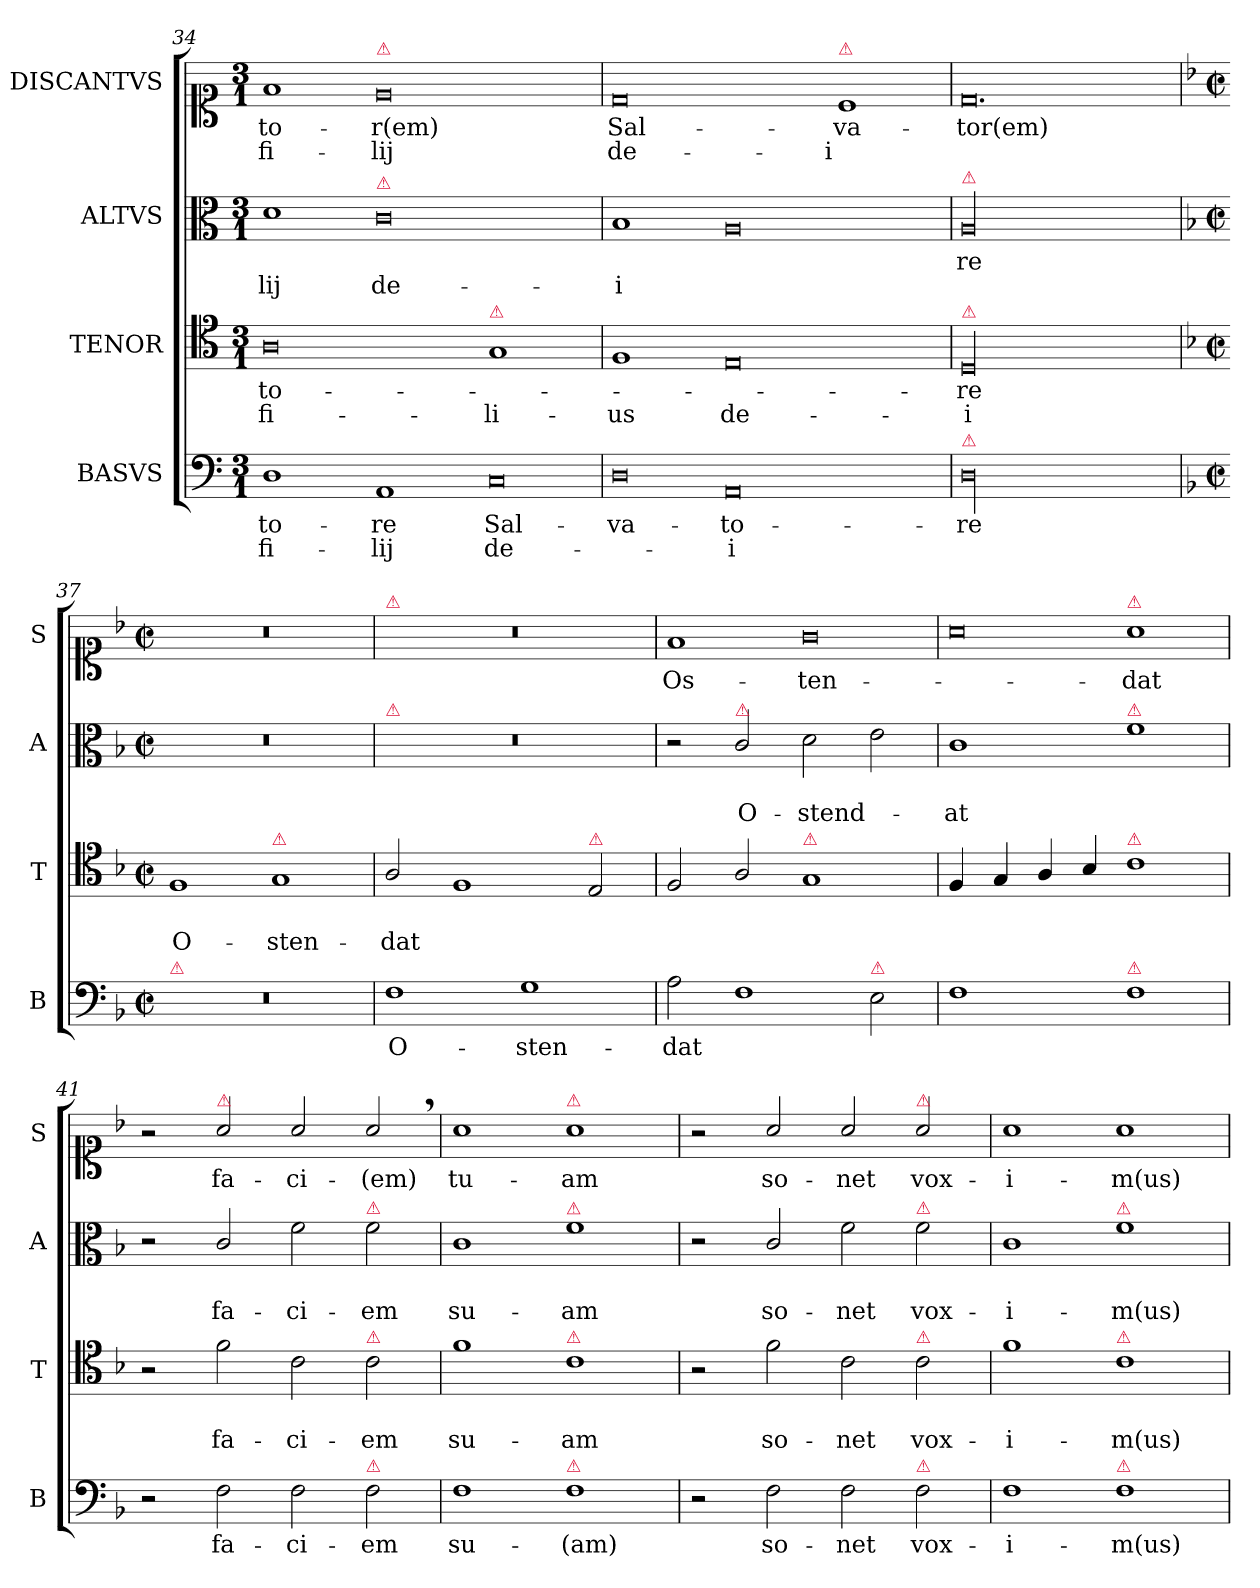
**kern	**text	**text	**kern	**text	**text	**kern	**text	**text	**kern	**text	**text
*part4	*part4	*part4	*part3	*part3	*part3	*part2	*part2	*part2	*part1	*part1	*part1
*staff4	*staff4	*staff4	*staff3	*staff3	*staff3	*staff2	*staff2	*staff2	*staff1	*staff1	*staff1
*I"BASVS	*	*	*I"TENOR	*	*	*I"ALTVS	*	*	*I"DISCANTVS	*	*
*I'B	*	*	*I'T	*	*	*I'A	*	*	*I'S	*	*
*clefF4	*	*	*clefC4	*	*	*clefC3	*	*	*clefC1	*	*
*k[]	*	*	*k[]	*	*	*k[]	*	*	*k[]	*	*
*D:dor	*	*	*D:dor	*	*	*D:dor	*	*	*D:dor	*	*
*M3/1	*	*	*M3/1	*	*	*M3/1	*	*	*M3/1	*	*
=34	=34	=34	=34	=34	=34	=34	=34	=34	=34	=34	=34
1D	-to-	fi-	0A	-to-	fi-	1d	.	-lij	1f	-to-	fi-
!	!	!	!	!	!	!	!	!	!LO:TX:a:color=crimson:t=⚠	!	!
!	!	!	!	!	!	!LO:TX:a:color=crimson:t=⚠	!	!	!	!	!
1AA	-re	-lij	.	.	.	0c	.	de-	0e	-r(em)	-lij
!	!	!	!LO:TX:a:color=crimson:t=⚠	!	!	!	!	!	!	!	!
!LO:N:vis=0	!	!	!	!	!	!	!	!	!	!	!
1C	Sal-	de-	1G	.	-li-	.	.	.	.	.	.
=35	=35	=35	=35	=35	=35	=35	=35	=35	=35	=35	=35
!LO:N:vis=0	!	!	!	!	!	!	!	!	!	!	!
1D	-va-	.	1F	.	-us	1B	.	-i	0d	Sal-	de-
0AA	-to-	-i	0E	.	de-	0A	.	.	.	.	.
!	!	!	!	!	!	!	!	!	!LO:TX:a:color=crimson:t=⚠	!	!
.	.	.	.	.	.	.	.	.	1c	-va-	-i
=36	=36	=36	=36	=36	=36	=36	=36	=36	=36	=36	=36
!	!	!	!	!	!	!LO:TX:a:color=crimson:t=⚠	!	!	!	!	!
!	!	!	!LO:TX:a:color=crimson:t=⚠	!	!	!	!	!	!	!	!
!LO:TX:a:color=crimson:t=⚠	!	!	!	!	!	!	!	!	!	!	!
!LO:N:vis=00	!	!	!LO:N:vis=00	!	!	!LO:N:vis=00	!	!	!	!	!
0.D	-re	.	0.D	-re	-i	0.A	-re	.	0.d	-tor(em)	.
=37	=37	=37	=37	=37	=37	=37	=37	=37	=37	=37	=37
*k[b-]	*	*	*k[b-]	*	*	*k[b-]	*	*	*k[b-]	*	*
*M2/1	*	*	*M2/1	*	*	*M2/1	*	*	*M2/1	*	*
*met(c|)	*	*	*met(c|)	*	*	*met(c|)	*	*	*met(c|)	*	*
!LO:TX:a:color=crimson:t=⚠	!	!	!	!	!	!	!	!	!	!	!
0r	.	.	1F	.	O-	0r	.	.	0r	.	.
!	!	!	!LO:TX:a:color=crimson:t=⚠	!	!	!	!	!	!	!	!
.	.	.	1G	.	-sten-	.	.	.	.	.	.
=38	=38	=38	=38	=38	=38	=38	=38	=38	=38	=38	=38
!	!	!	!	!	!	!	!	!	!LO:TX:a:color=crimson:t=⚠	!	!
!	!	!	!	!	!	!LO:TX:a:color=crimson:t=⚠	!	!	!	!	!
1F	O-	.	2A/	.	-dat	0r	.	.	0r	.	.
.	.	.	1F	.	.	.	.	.	.	.	.
1G	-sten-	.	.	.	.	.	.	.	.	.	.
!	!	!	!LO:TX:a:color=crimson:t=⚠	!	!	!	!	!	!	!	!
.	.	.	2E/	.	.	.	.	.	.	.	.
=39	=39	=39	=39	=39	=39	=39	=39	=39	=39	=39	=39
2A\	-dat	.	2F/	.	.	2r	.	.	1f	Os-	.
!	!	!	!	!	!	!LO:TX:a:color=crimson:t=⚠	!	!	!	!	!
1F	.	.	2A/	.	.	2c/	.	O-	.	.	.
!	!	!	!LO:TX:a:color=crimson:t=⚠	!	!	!	!	!	!	!	!
!	!	!	!	!	!	!	!	!	!LO:N:vis=0	!	!
.	.	.	1G	.	.	2d\	.	-stend-	1g	-ten-	.
!LO:TX:a:color=crimson:t=⚠	!	!	!	!	!	!	!	!	!	!	!
2E\	.	.	.	.	.	2e\	.	.	.	.	.
=40	=40	=40	=40	=40	=40	=40	=40	=40	=40	=40	=40
!	!	!	!	!	!	!	!	!	!LO:N:vis=0	!	!
1F	.	.	4F/	.	.	1c	.	-at	1a	.	.
.	.	.	4G/	.	.	.	.	.	.	.	.
.	.	.	4A/	.	.	.	.	.	.	.	.
.	.	.	4B-/	.	.	.	.	.	.	.	.
!	!	!	!	!	!	!	!	!	!LO:TX:a:color=crimson:t=⚠	!	!
!	!	!	!	!	!	!LO:TX:a:color=crimson:t=⚠	!	!	!	!	!
!	!	!	!LO:TX:a:color=crimson:t=⚠	!	!	!	!	!	!	!	!
!LO:TX:a:color=crimson:t=⚠	!	!	!	!	!	!	!	!	!	!	!
1F	.	.	1c	.	.	1f	.	.	1a	-dat	.
=41	=41	=41	=41	=41	=41	=41	=41	=41	=41	=41	=41
2r	.	.	2r	.	.	2r	.	.	2r	.	.
!	!	!	!	!	!	!	!	!	!LO:TX:a:color=crimson:t=⚠	!	!
2F\	fa-	.	2f\	.	fa-	2c/	.	fa-	2a/	fa-	.
2F\	-ci-	.	2c\	.	-ci-	2f\	.	-ci-	2a/	-ci-	.
!	!	!	!	!	!	!LO:TX:a:color=crimson:t=⚠	!	!	!	!	!
!	!	!	!LO:TX:a:color=crimson:t=⚠	!	!	!	!	!	!	!	!
!LO:TX:a:color=crimson:t=⚠	!	!	!	!	!	!	!	!	!	!	!
2F\	-em	.	2c\	.	-em	2f\	.	-em	2a,/	-(em)	.
=42	=42	=42	=42	=42	=42	=42	=42	=42	=42	=42	=42
1F	su-	.	1f	.	su-	1c	.	su-	1a	tu-	.
!	!	!	!	!	!	!	!	!	!LO:TX:a:color=crimson:t=⚠	!	!
!	!	!	!	!	!	!LO:TX:a:color=crimson:t=⚠	!	!	!	!	!
!	!	!	!LO:TX:a:color=crimson:t=⚠	!	!	!	!	!	!	!	!
!LO:TX:a:color=crimson:t=⚠	!	!	!	!	!	!	!	!	!	!	!
1F	-(am)	.	1c	.	-am	1f	.	-am	1a	-am	.
=43	=43	=43	=43	=43	=43	=43	=43	=43	=43	=43	=43
2r	.	.	2r	.	.	2r	.	.	2r	.	.
2F\	so-	.	2f\	.	so-	2c/	.	so-	2a/	so-	.
2F\	-net	.	2c\	.	-net	2f\	.	-net	2a/	-net	.
!	!	!	!	!	!	!	!	!	!LO:TX:a:color=crimson:t=⚠	!	!
!	!	!	!	!	!	!LO:TX:a:color=crimson:t=⚠	!	!	!	!	!
!	!	!	!LO:TX:a:color=crimson:t=⚠	!	!	!	!	!	!	!	!
!LO:TX:a:color=crimson:t=⚠	!	!	!	!	!	!	!	!	!	!	!
2F\	vox-	.	2c\	.	vox-	2f\	.	vox-	2a/	vox-	.
=44	=44	=44	=44	=44	=44	=44	=44	=44	=44	=44	=44
1F	-i-	.	1f	.	-i-	1c	.	-i-	1a	-i-	.
!	!	!	!	!	!	!LO:TX:a:color=crimson:t=⚠	!	!	!	!	!
!	!	!	!LO:TX:a:color=crimson:t=⚠	!	!	!	!	!	!	!	!
!LO:TX:a:color=crimson:t=⚠	!	!	!	!	!	!	!	!	!	!	!
1F	-m(us)	.	1c	.	-m(us)	1f	.	-m(us)	1a	-m(us)	.
=	=	=	=	=	=	=	=	=	=	=	=
*-	*-	*-	*-	*-	*-	*-	*-	*-	*-	*-	*-
